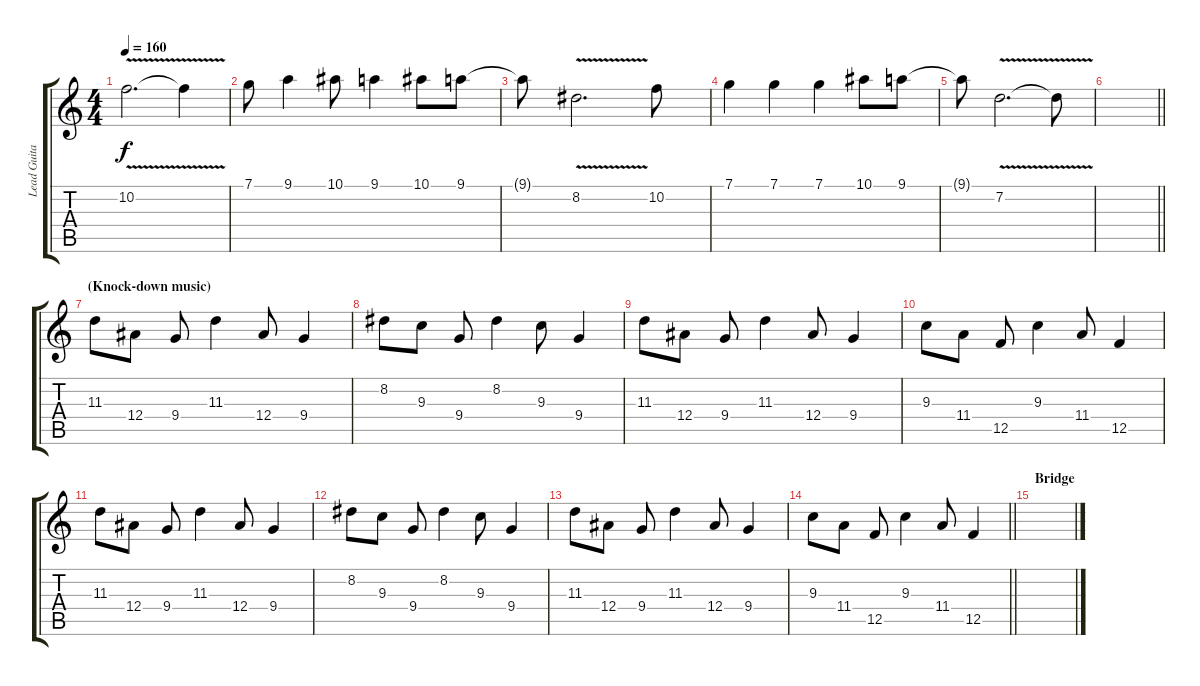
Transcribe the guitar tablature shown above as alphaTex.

\track ("Lead Guitar" "Lead Guita") {instrument distortionguitar}
\staff {score tabs}
\tuning (C4 G3 Eb3 Bb2 F2 C2) {hide}
\ts (4 4)
\tempo 160
\clef g2
\ks c
10.2{v}.2{d dy f} 10.2{t}.4 |
7.1.8 9.1.4 10.1.8 9.1.4 10.1.8 9.1.8 |
9.1{t}.8 8.2{v}.2{d} 10.2.8 |
7.1.4 7.1.4 7.1.4 10.1.8 9.1.8 |
9.1{t}.8 7.2{v}.2{d} 7.2{t}.8 |
\barLineRight lightlight
|
\section ("" "(Knock-down music)")
11.3.8 12.4.8 9.4.8 11.3.4 12.4.8 9.4.4 |
8.2.8 9.3.8 9.4.8 8.2.4 9.3.8 9.4.4 |
11.3.8 12.4.8 9.4.8 11.3.4 12.4.8 9.4.4 |
9.3.8 11.4.8 12.5.8 9.3.4 11.4.8 12.5.4 |
11.3.8 12.4.8 9.4.8 11.3.4 12.4.8 9.4.4 |
8.2.8 9.3.8 9.4.8 8.2.4 9.3.8 9.4.4 |
11.3.8 12.4.8 9.4.8 11.3.4 12.4.8 9.4.4 |
\barLineRight lightlight
9.3.8 11.4.8 12.5.8 9.3.4 11.4.8 12.5.4 |
\section ("" "Bridge")
